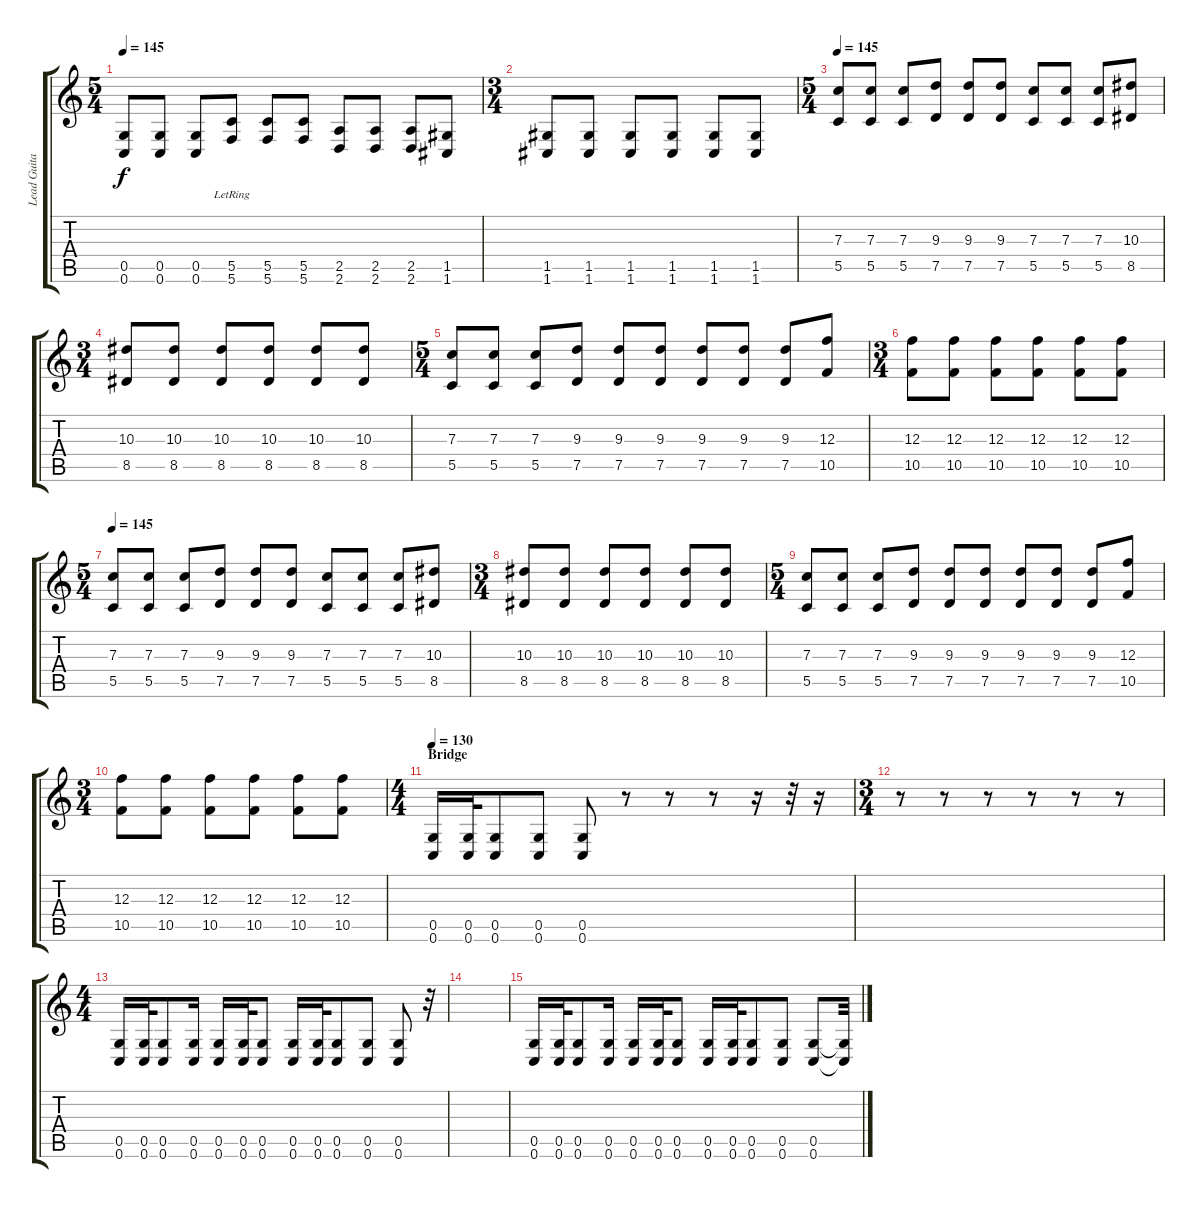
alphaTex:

\track ("Lead Guitar" "Lead Guita") {instrument electricguitarjazz}
\staff {score tabs}
\tuning (D4 A3 F3 C3 G2 C2) {hide}
\ts (5 4)
\tempo 145
\clef g2
\ks c
(0.5 0.6).8{dy f} (0.5 0.6).8 (0.5 0.6).8 (5.5{lr} 5.6).8 (5.5 5.6).8 (5.5 5.6).8 (2.5 2.6).8 (2.5 2.6).8 (2.5 2.6).8 (1.5 1.6).8 |
\ts (3 4)
(1.5 1.6).8 (1.5 1.6).8 (1.5 1.6).8 (1.5 1.6).8 (1.5 1.6).8 (1.5 1.6).8 |
\ts (5 4)
\tempo 145
(7.3 5.5).8 (7.3 5.5).8 (7.3 5.5).8 (9.3 7.5).8 (9.3 7.5).8 (9.3 7.5).8 (7.3 5.5).8 (7.3 5.5).8 (7.3 5.5).8 (10.3 8.5).8 |
\ts (3 4)
(10.3 8.5).8 (10.3 8.5).8 (10.3 8.5).8 (10.3 8.5).8 (10.3 8.5).8 (10.3 8.5).8 |
\ts (5 4)
(7.3 5.5).8 (7.3 5.5).8 (7.3 5.5).8 (9.3 7.5).8 (9.3 7.5).8 (9.3 7.5).8 (9.3 7.5).8 (9.3 7.5).8 (9.3 7.5).8 (12.3 10.5).8 |
\ts (3 4)
(12.3 10.5).8 (12.3 10.5).8 (12.3 10.5).8 (12.3 10.5).8 (12.3 10.5).8 (12.3 10.5).8 |
\ts (5 4)
\tempo 145
(7.3 5.5).8 (7.3 5.5).8 (7.3 5.5).8 (9.3 7.5).8 (9.3 7.5).8 (9.3 7.5).8 (7.3 5.5).8 (7.3 5.5).8 (7.3 5.5).8 (10.3 8.5).8 |
\ts (3 4)
(10.3 8.5).8 (10.3 8.5).8 (10.3 8.5).8 (10.3 8.5).8 (10.3 8.5).8 (10.3 8.5).8 |
\ts (5 4)
(7.3 5.5).8 (7.3 5.5).8 (7.3 5.5).8 (9.3 7.5).8 (9.3 7.5).8 (9.3 7.5).8 (9.3 7.5).8 (9.3 7.5).8 (9.3 7.5).8 (12.3 10.5).8 |
\ts (3 4)
(12.3 10.5).8 (12.3 10.5).8 (12.3 10.5).8 (12.3 10.5).8 (12.3 10.5).8 (12.3 10.5).8 |
\ts (4 4)
\section ("" "Bridge")
\tempo 130
(0.5 0.6).16 (0.5 0.6).32 (0.5 0.6).8 (0.5 0.6).8 (0.5 0.6).8 r.8 r.8 r.8 r.16 r.32 r.16 |
\ts (3 4)
r.8 r.8 r.8 r.8 r.8 r.8 |
\ts (4 4)
(0.5 0.6).16 (0.5 0.6).32 (0.5 0.6).8 (0.5 0.6).16 (0.5 0.6).16 (0.5 0.6).32 (0.5 0.6).8 (0.5 0.6).16 (0.5 0.6).32 (0.5 0.6).8 (0.5 0.6).8 (0.5 0.6).8 r.32 |
|
(0.5 0.6).16 (0.5 0.6).32 (0.5 0.6).8 (0.5 0.6).16 (0.5 0.6).16 (0.5 0.6).32 (0.5 0.6).8 (0.5 0.6).16 (0.5 0.6).32 (0.5 0.6).8 (0.5 0.6).8 (0.5 0.6).8 (0.5{t} 0.6{t}).32
